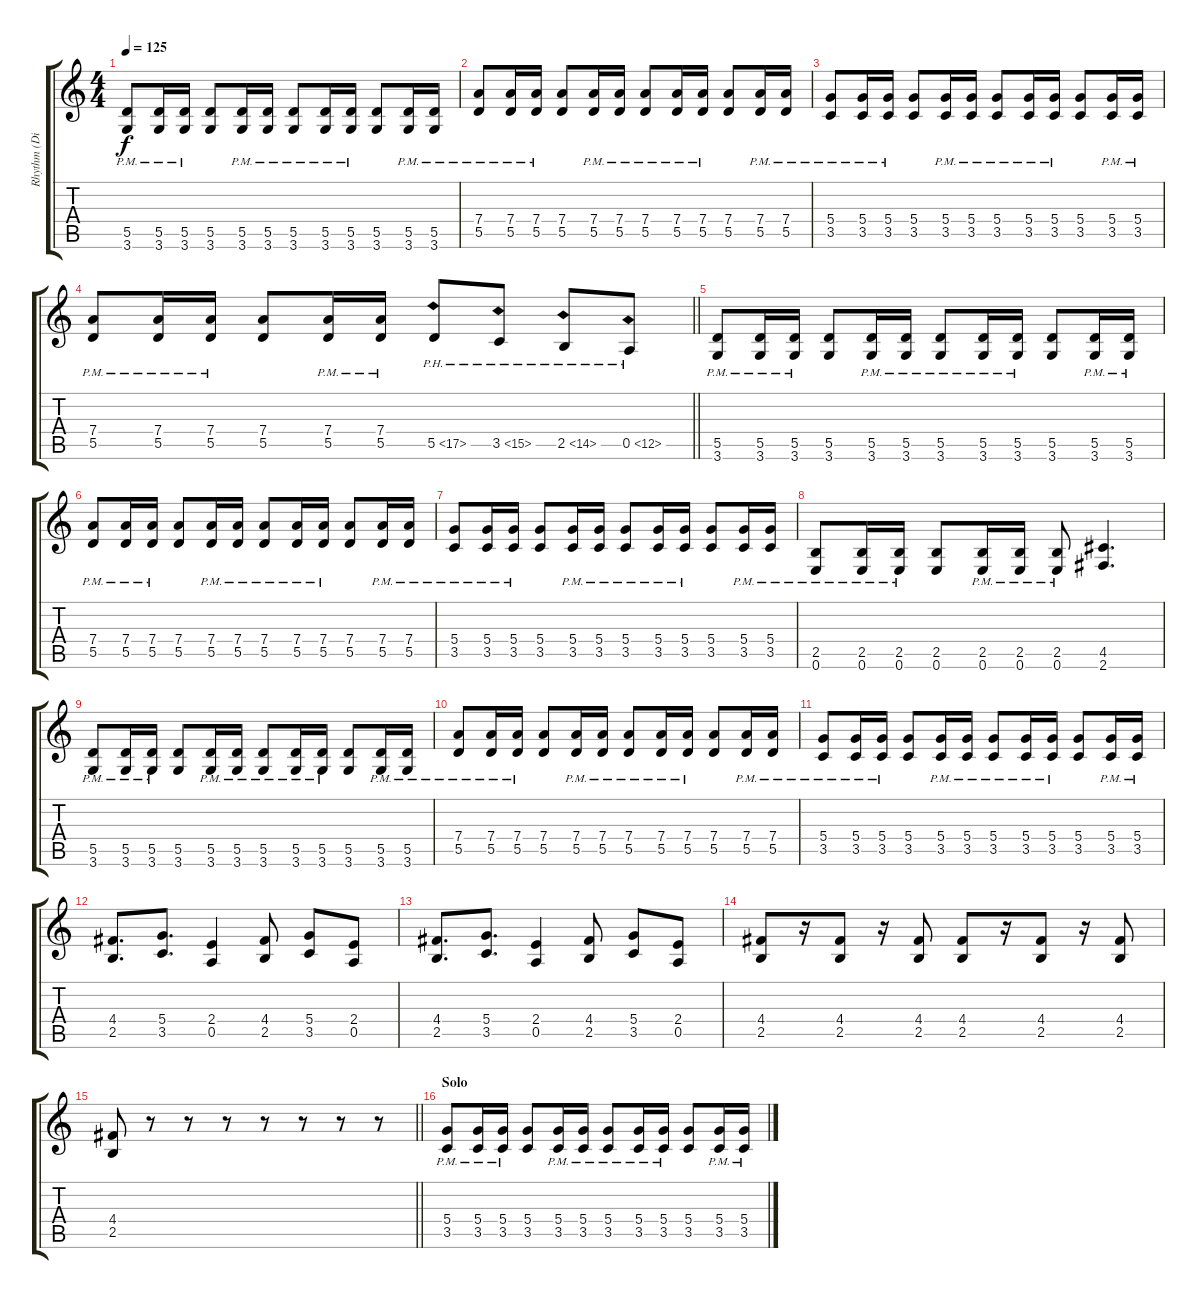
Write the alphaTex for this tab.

\track ("Rhythm (Dist Double)" "Rhythm (Di") {instrument distortionguitar}
\staff {score tabs}
\tuning (E4 B3 G3 D3 A2 E2) {hide}
\ts (4 4)
\tempo 125
\clef g2
\ks c
(5.5{pm} 3.6{pm}).8{dy f} (5.5{pm} 3.6{pm}).16 (5.5{pm} 3.6{pm}).16 (5.5 3.6).8 (5.5{pm} 3.6{pm}).16 (5.5{pm} 3.6{pm}).16 (5.5{pm} 3.6{pm}).8 (5.5{pm} 3.6{pm}).16 (5.5{pm} 3.6{pm}).16 (5.5 3.6).8 (5.5{pm} 3.6{pm}).16 (5.5{pm} 3.6{pm}).16 |
(7.4{pm} 5.5{pm}).8 (7.4{pm} 5.5{pm}).16 (7.4{pm} 5.5{pm}).16 (7.4 5.5).8 (7.4{pm} 5.5{pm}).16 (7.4{pm} 5.5{pm}).16 (7.4{pm} 5.5{pm}).8 (7.4{pm} 5.5{pm}).16 (7.4{pm} 5.5{pm}).16 (7.4 5.5).8 (7.4{pm} 5.5{pm}).16 (7.4{pm} 5.5{pm}).16 |
(5.4{pm} 3.5{pm}).8 (5.4{pm} 3.5{pm}).16 (5.4{pm} 3.5{pm}).16 (5.4 3.5).8 (5.4{pm} 3.5{pm}).16 (5.4{pm} 3.5{pm}).16 (5.4{pm} 3.5{pm}).8 (5.4{pm} 3.5{pm}).16 (5.4{pm} 3.5{pm}).16 (5.4 3.5).8 (5.4{pm} 3.5{pm}).16 (5.4{pm} 3.5{pm}).16 |
\barLineRight lightlight
(7.4{pm} 5.5{pm}).8 (7.4{pm} 5.5{pm}).16 (7.4{pm} 5.5{pm}).16 (7.4 5.5).8 (7.4{pm} 5.5{pm}).16 (7.4{pm} 5.5{pm}).16 5.5{ph 12}.8 3.5{ph 12}.8 2.5{ph 12}.8 0.5{ph 12}.8 |
(5.5{pm} 3.6{pm}).8 (5.5{pm} 3.6{pm}).16 (5.5{pm} 3.6{pm}).16 (5.5 3.6).8 (5.5{pm} 3.6{pm}).16 (5.5{pm} 3.6{pm}).16 (5.5{pm} 3.6{pm}).8 (5.5{pm} 3.6{pm}).16 (5.5{pm} 3.6{pm}).16 (5.5 3.6).8 (5.5{pm} 3.6{pm}).16 (5.5{pm} 3.6{pm}).16 |
(7.4{pm} 5.5{pm}).8 (7.4{pm} 5.5{pm}).16 (7.4{pm} 5.5{pm}).16 (7.4 5.5).8 (7.4{pm} 5.5{pm}).16 (7.4{pm} 5.5{pm}).16 (7.4{pm} 5.5{pm}).8 (7.4{pm} 5.5{pm}).16 (7.4{pm} 5.5{pm}).16 (7.4 5.5).8 (7.4{pm} 5.5{pm}).16 (7.4{pm} 5.5{pm}).16 |
(5.4{pm} 3.5{pm}).8 (5.4{pm} 3.5{pm}).16 (5.4{pm} 3.5{pm}).16 (5.4 3.5).8 (5.4{pm} 3.5{pm}).16 (5.4{pm} 3.5{pm}).16 (5.4{pm} 3.5{pm}).8 (5.4{pm} 3.5{pm}).16 (5.4{pm} 3.5{pm}).16 (5.4 3.5).8 (5.4{pm} 3.5{pm}).16 (5.4{pm} 3.5{pm}).16 |
(2.5{pm} 0.6{pm}).8 (2.5{pm} 0.6{pm}).16 (2.5{pm} 0.6{pm}).16 (2.5 0.6).8 (2.5{pm} 0.6{pm}).16 (2.5{pm} 0.6{pm}).16 (2.5{pm} 0.6{pm}).8 (4.5 2.6).4{d} |
(5.5{pm} 3.6{pm}).8 (5.5{pm} 3.6{pm}).16 (5.5{pm} 3.6{pm}).16 (5.5 3.6).8 (5.5{pm} 3.6{pm}).16 (5.5{pm} 3.6{pm}).16 (5.5{pm} 3.6{pm}).8 (5.5{pm} 3.6{pm}).16 (5.5{pm} 3.6{pm}).16 (5.5 3.6).8 (5.5{pm} 3.6{pm}).16 (5.5{pm} 3.6{pm}).16 |
(7.4{pm} 5.5{pm}).8 (7.4{pm} 5.5{pm}).16 (7.4{pm} 5.5{pm}).16 (7.4 5.5).8 (7.4{pm} 5.5{pm}).16 (7.4{pm} 5.5{pm}).16 (7.4{pm} 5.5{pm}).8 (7.4{pm} 5.5{pm}).16 (7.4{pm} 5.5{pm}).16 (7.4 5.5).8 (7.4{pm} 5.5{pm}).16 (7.4{pm} 5.5{pm}).16 |
(5.4{pm} 3.5{pm}).8 (5.4{pm} 3.5{pm}).16 (5.4{pm} 3.5{pm}).16 (5.4 3.5).8 (5.4{pm} 3.5{pm}).16 (5.4{pm} 3.5{pm}).16 (5.4{pm} 3.5{pm}).8 (5.4{pm} 3.5{pm}).16 (5.4{pm} 3.5{pm}).16 (5.4 3.5).8 (5.4{pm} 3.5{pm}).16 (5.4{pm} 3.5{pm}).16 |
(4.4 2.5).8{d} (5.4 3.5).8{d} (2.4 0.5).4 (4.4 2.5).8 (5.4 3.5).8 (2.4 0.5).8 |
(4.4 2.5).8{d} (5.4 3.5).8{d} (2.4 0.5).4 (4.4 2.5).8 (5.4 3.5).8 (2.4 0.5).8 |
(4.4 2.5).8 r.16 (4.4 2.5).8 r.16 (4.4 2.5).8 (4.4 2.5).8 r.16 (4.4 2.5).8 r.16 (4.4 2.5).8 |
\barLineRight lightlight
(4.4 2.5).8 r.8 r.8 r.8 r.8 r.8 r.8 r.8 |
\section ("" "Solo")
(5.4{pm} 3.5{pm}).8 (5.4{pm} 3.5{pm}).16 (5.4{pm} 3.5{pm}).16 (5.4 3.5).8 (5.4{pm} 3.5{pm}).16 (5.4{pm} 3.5{pm}).16 (5.4{pm} 3.5{pm}).8 (5.4{pm} 3.5{pm}).16 (5.4{pm} 3.5{pm}).16 (5.4 3.5).8 (5.4{pm} 3.5{pm}).16 (5.4{pm} 3.5{pm}).16
